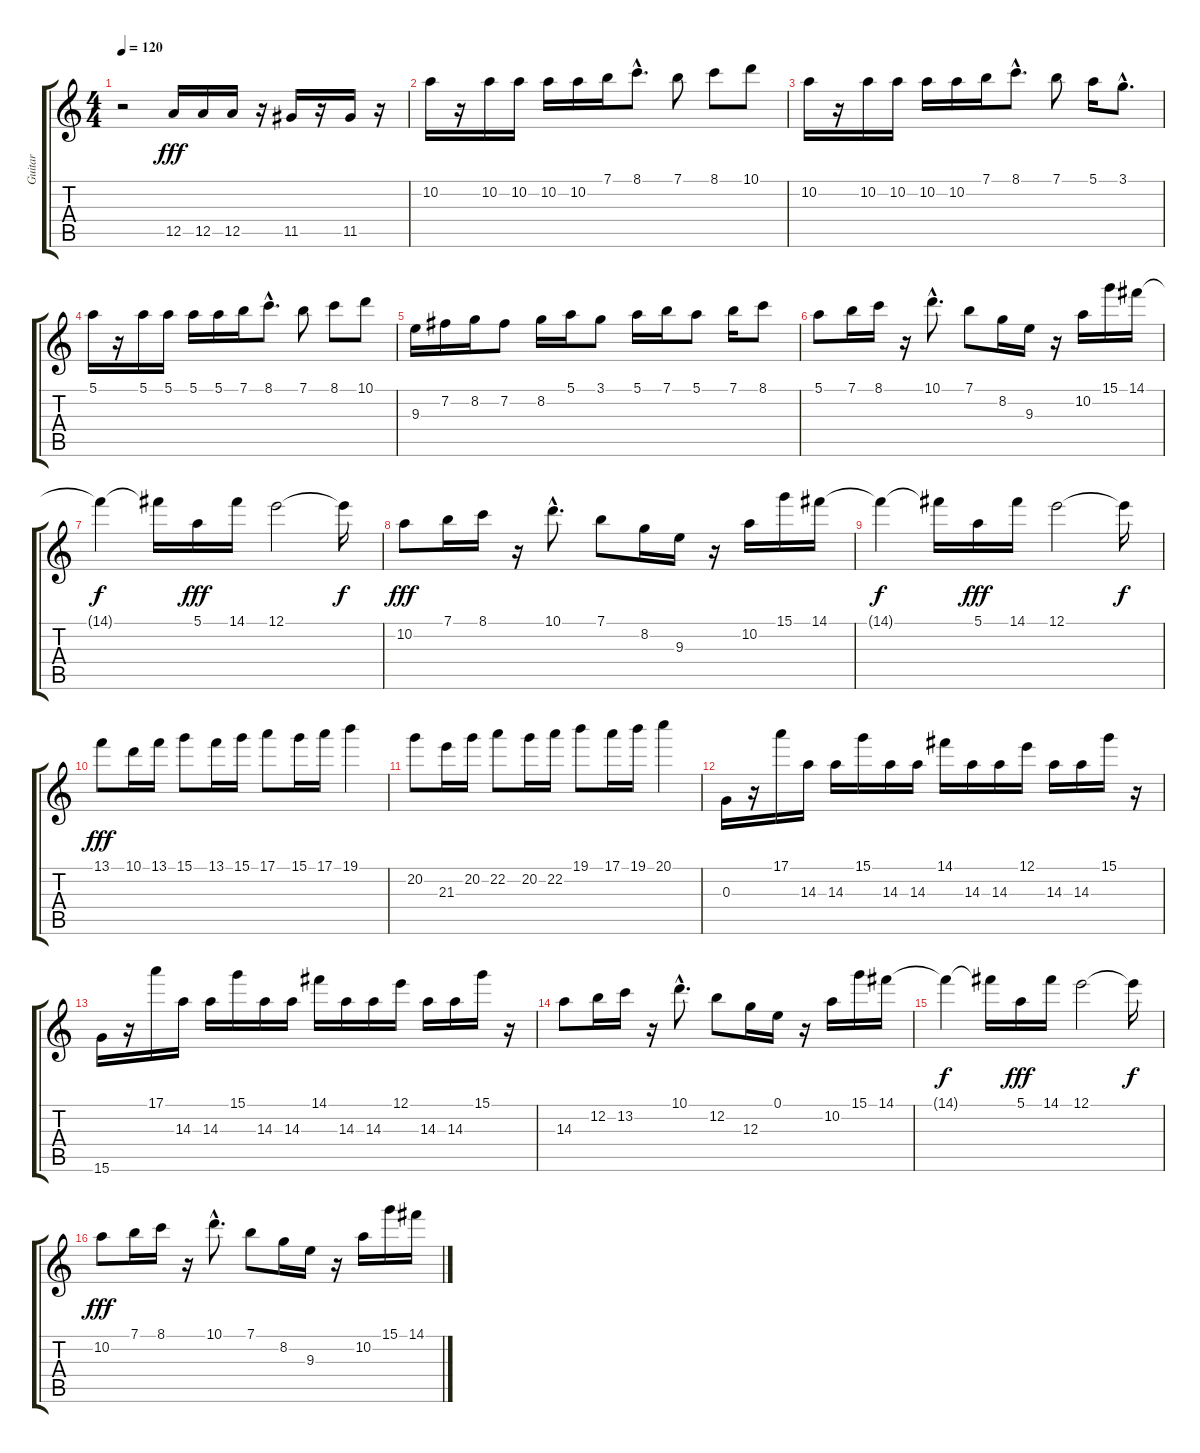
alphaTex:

\track ("Guitar" "Guitar") {instrument overdrivenguitar}
\staff {score tabs}
\tuning (E4 B3 G3 D3 A2 E2) {hide}
\ts (4 4)
\tempo 120
\clef g2
\ks c
r.2{dy fff} 12.5.16 12.5.16 12.5.16 r.16 11.5.16 r.16 11.5.16 r.16 |
10.2.16 r.16 10.2.16 10.2.16 10.2.16 10.2.16 7.1.16 8.1{hac}.8{d} 7.1.8 8.1.8 10.1.8 |
10.2.16 r.16 10.2.16 10.2.16 10.2.16 10.2.16 7.1.16 8.1{hac}.8{d} 7.1.8 5.1.16 3.1{hac}.8{d} |
5.1.16 r.16 5.1.16 5.1.16 5.1.16 5.1.16 7.1.16 8.1{hac}.8{d} 7.1.8 8.1.8 10.1.8 |
9.3.16 7.2.16 8.2.16 7.2.8 8.2.16 5.1.16 3.1.8 5.1.16 7.1.16 5.1.8 7.1.16 8.1.8 |
5.1.8 7.1.16 8.1.16 r.16 10.1{hac}.8{d} 7.1.8 8.2.16 9.3.16 r.16 10.2.16 15.1.16 14.1.16 |
14.1{t}.4{dy f} 14.1{t}.16 5.1.16{dy fff} 14.1.16 12.1.2 12.1{t}.16{dy f} |
10.2.8{dy fff} 7.1.16 8.1.16 r.16 10.1{hac}.8{d} 7.1.8 8.2.16 9.3.16 r.16 10.2.16 15.1.16 14.1.16 |
14.1{t}.4{dy f} 14.1{t}.16 5.1.16{dy fff} 14.1.16 12.1.2 12.1{t}.16{dy f} |
13.1.8{dy fff} 10.1.16 13.1.16 15.1.8 13.1.16 15.1.16 17.1.8 15.1.16 17.1.16 19.1.4 |
20.2.8 21.3.16 20.2.16 22.2.8 20.2.16 22.2.16 19.1.8 17.1.16 19.1.16 20.1.4 |
0.3.16 r.16 17.1.16 14.3.16 14.3.16 15.1.16 14.3.16 14.3.16 14.1.16 14.3.16 14.3.16 12.1.16 14.3.16 14.3.16 15.1.16 r.16 |
15.6.16 r.16 17.1.16 14.3.16 14.3.16 15.1.16 14.3.16 14.3.16 14.1.16 14.3.16 14.3.16 12.1.16 14.3.16 14.3.16 15.1.16 r.16 |
14.3.8 12.2.16 13.2.16 r.16 10.1{hac}.8{d} 12.2.8 12.3.16 0.1.16 r.16 10.2.16 15.1.16 14.1.16 |
14.1{t}.4{dy f} 14.1{t}.16 5.1.16{dy fff} 14.1.16 12.1.2 12.1{t}.16{dy f} |
10.2.8{dy fff} 7.1.16 8.1.16 r.16 10.1{hac}.8{d} 7.1.8 8.2.16 9.3.16 r.16 10.2.16 15.1.16 14.1.16
